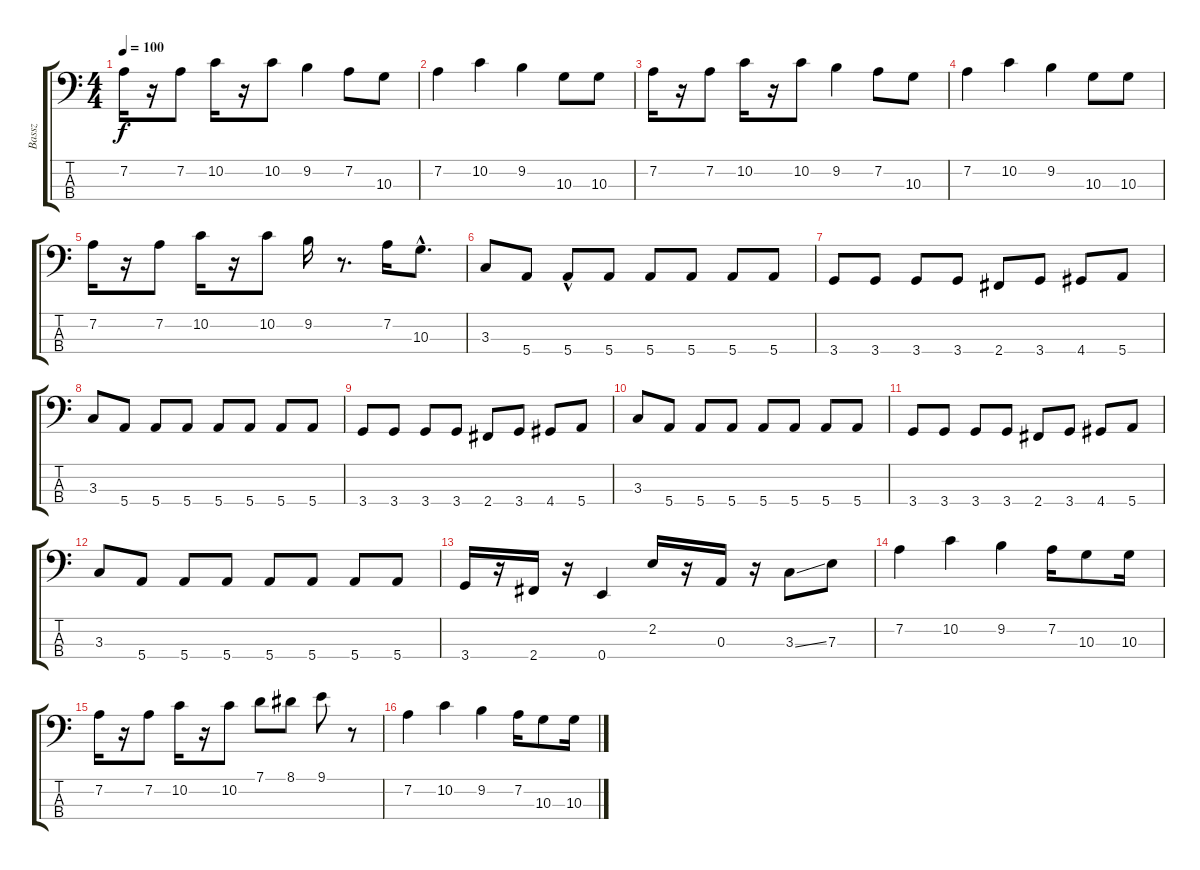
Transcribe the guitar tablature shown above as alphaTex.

\track ("Bassz" "Bassz") {instrument electricbassfinger}
\staff {score tabs}
\tuning (G2 D2 A1 E1) {hide}
\ts (4 4)
\tempo 100
\clef f4
\ks c
7.2.16{dy f} r.16 7.2.8 10.2.16 r.16 10.2.8 9.2.4 7.2.8 10.3.8 |
7.2.4 10.2.4 9.2.4 10.3.8 10.3.8 |
7.2.16 r.16 7.2.8 10.2.16 r.16 10.2.8 9.2.4 7.2.8 10.3.8 |
7.2.4 10.2.4 9.2.4 10.3.8 10.3.8 |
7.2.16 r.16 7.2.8 10.2.16 r.16 10.2.8 9.2.16 r.8{d} 7.2.16 10.3{hac}.8{d} |
3.3.8 5.4.8 5.4{hac}.8 5.4.8 5.4.8 5.4.8 5.4.8 5.4.8 |
3.4.8 3.4.8 3.4.8 3.4.8 2.4.8 3.4.8 4.4.8 5.4.8 |
3.3.8 5.4.8 5.4.8 5.4.8 5.4.8 5.4.8 5.4.8 5.4.8 |
3.4.8 3.4.8 3.4.8 3.4.8 2.4.8 3.4.8 4.4.8 5.4.8 |
3.3.8 5.4.8 5.4.8 5.4.8 5.4.8 5.4.8 5.4.8 5.4.8 |
3.4.8 3.4.8 3.4.8 3.4.8 2.4.8 3.4.8 4.4.8 5.4.8 |
3.3.8 5.4.8 5.4.8 5.4.8 5.4.8 5.4.8 5.4.8 5.4.8 |
3.4.16 r.16 2.4.16 r.16 0.4.4 2.2.16 r.16 0.3.16 r.16 3.3{ss}.8 7.3.8 |
7.2.4 10.2.4 9.2.4 7.2.16 10.3.8 10.3.16 |
7.2.16 r.16 7.2.8 10.2.16 r.16 10.2.8 7.1.8 8.1.8 9.1.8 r.8 |
7.2.4 10.2.4 9.2.4 7.2.16 10.3.8 10.3.16
